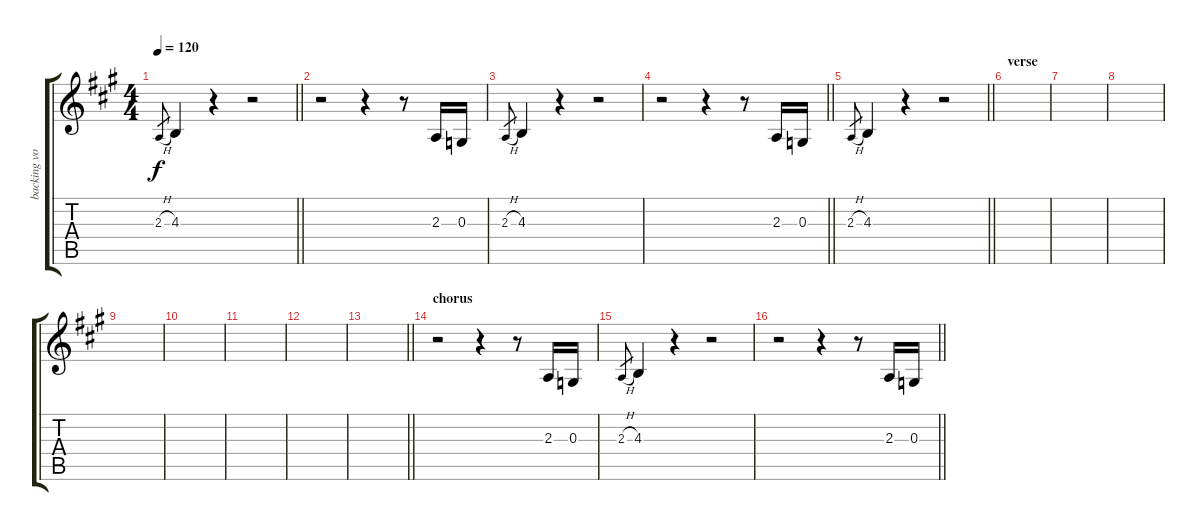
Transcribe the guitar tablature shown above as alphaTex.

\track ("backing vocals" "backing vo") {instrument lead2sawtooth}
\staff {score tabs}
\tuning (E4 B3 G3 D3 A2 E2) {hide}
\ts (4 4)
\tempo 120
\clef g2
\barLineRight lightlight
\ks a
2.3{h}.8{gr dy f} 4.3.4 r.4 r.2 |
r.2 r.4 r.8 2.3.16 0.3.16 |
2.3{h}.8{gr} 4.3.4 r.4 r.2 |
\barLineRight lightlight
r.2 r.4 r.8 2.3.16 0.3.16 |
\barLineRight lightlight
2.3{h}.8{gr} 4.3.4 r.4 r.2 |
\section ("" "verse")
|
|
|
|
|
|
|
\barLineRight lightlight
|
\section ("" "chorus")
r.2 r.4 r.8 2.3.16 0.3.16 |
2.3{h}.8{gr} 4.3.4 r.4 r.2 |
\barLineRight lightlight
r.2 r.4 r.8 2.3.16 0.3.16
